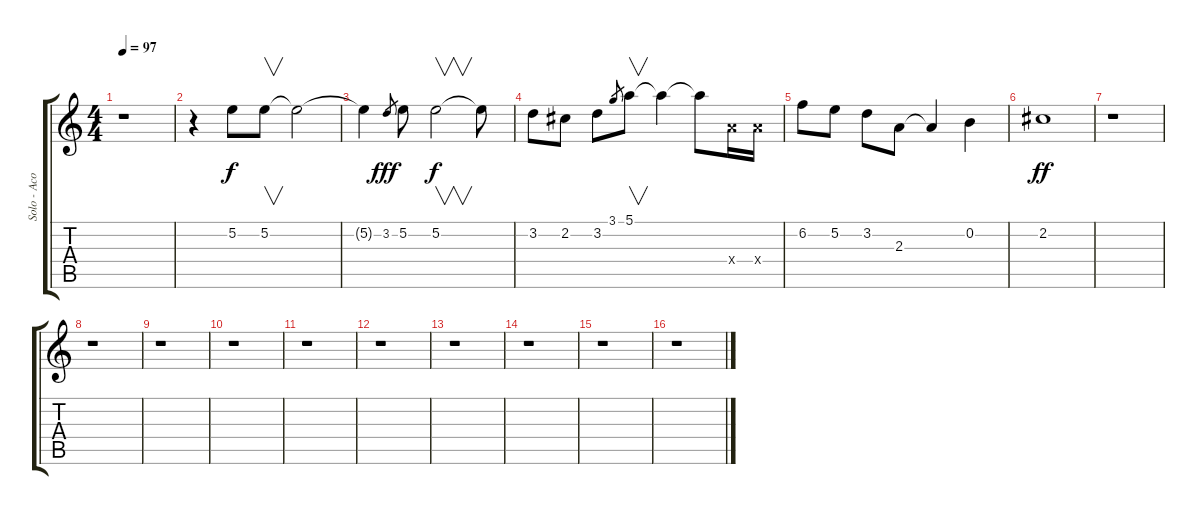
\track ("Solo - Acoustic Nylon Guitar" "Solo - Aco") {instrument acousticguitarnylon}
\staff {score tabs}
\tuning (E4 B3 G3 D3 A2 E2) {hide}
\ts (4 4)
\tempo 97
\clef g2
\ks c
r.1{dy f instrument acousticguitarnylon} |
r.4 5.2.8 5.2.8{v} 5.2{t}.2 |
5.2{t}.4 3.2.8{gr dy fff} 5.2.8 5.2.2{v dy f} 5.2{t}.8 |
3.2.8 2.2.8 3.2.8 3.1.8{gr} 5.1.8{v} 5.1{t}.4 5.1{t}.8 7.4{x}.16 7.4{x}.16 |
6.2.8 5.2.8 3.2.8 2.3.8 2.3{t}.4 0.2.4 |
2.2.1{dy ff} |
r.1 |
r.1 |
r.1 |
r.1 |
r.1 |
r.1 |
r.1 |
r.1 |
r.1 |
r.1
